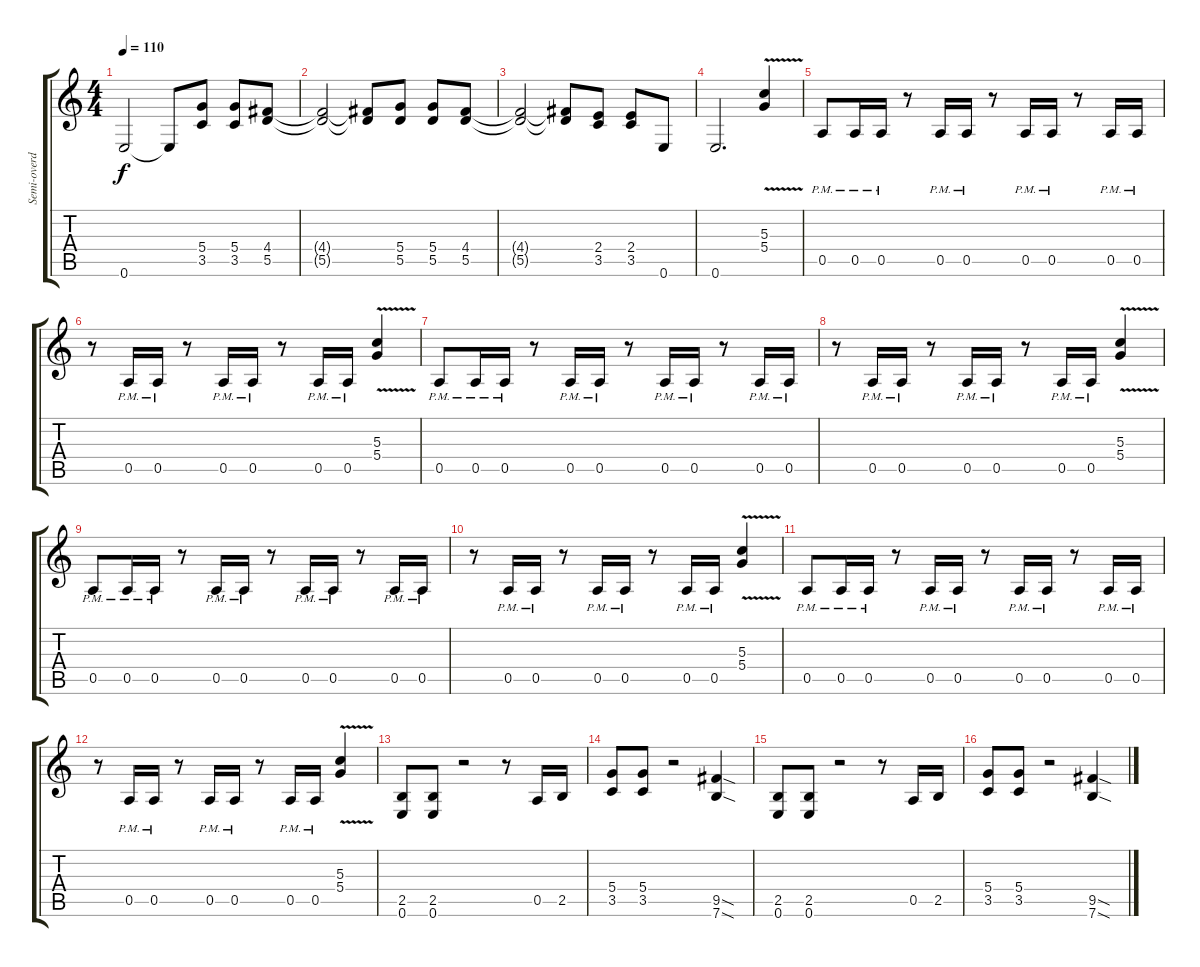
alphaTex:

\track ("Semi-overdrive guit" "Semi-overd") {instrument acousticguitarsteel}
\staff {score tabs}
\tuning (E4 B3 G3 D3 A2 E2) {hide}
\ts (4 4)
\tempo 110
\clef g2
\ks c
0.6.2{dy f} 0.6{t}.8 (5.4 3.5).8 (5.4 3.5).8 (4.4 5.5).8 |
(4.4{t} 5.5{t}).2 (4.4{t} 5.5{t}).8 (5.4 5.5).8 (5.4 5.5).8 (4.4 5.5).8 |
(4.4{t} 5.5{t}).2 (4.4{t} 5.5{t}).8 (2.4 3.5).8 (2.4 3.5).8 0.6.8 |
0.6.2{d} (5.3{v} 5.4{v}).4 |
0.5{pm}.8 0.5{pm}.16 0.5{pm}.16 r.8 0.5{pm}.16 0.5{pm}.16 r.8 0.5{pm}.16 0.5{pm}.16 r.8 0.5{pm}.16 0.5{pm}.16 |
r.8 0.5{pm}.16 0.5{pm}.16 r.8 0.5{pm}.16 0.5{pm}.16 r.8 0.5{pm}.16 0.5{pm}.16 (5.3{v} 5.4{v}).4 |
0.5{pm}.8 0.5{pm}.16 0.5{pm}.16 r.8 0.5{pm}.16 0.5{pm}.16 r.8 0.5{pm}.16 0.5{pm}.16 r.8 0.5{pm}.16 0.5{pm}.16 |
r.8 0.5{pm}.16 0.5{pm}.16 r.8 0.5{pm}.16 0.5{pm}.16 r.8 0.5{pm}.16 0.5{pm}.16 (5.3{v} 5.4{v}).4 |
0.5{pm}.8 0.5{pm}.16 0.5{pm}.16 r.8 0.5{pm}.16 0.5{pm}.16 r.8 0.5{pm}.16 0.5{pm}.16 r.8 0.5{pm}.16 0.5{pm}.16 |
r.8 0.5{pm}.16 0.5{pm}.16 r.8 0.5{pm}.16 0.5{pm}.16 r.8 0.5{pm}.16 0.5{pm}.16 (5.3{v} 5.4{v}).4 |
0.5{pm}.8 0.5{pm}.16 0.5{pm}.16 r.8 0.5{pm}.16 0.5{pm}.16 r.8 0.5{pm}.16 0.5{pm}.16 r.8 0.5{pm}.16 0.5{pm}.16 |
r.8 0.5{pm}.16 0.5{pm}.16 r.8 0.5{pm}.16 0.5{pm}.16 r.8 0.5{pm}.16 0.5{pm}.16 (5.3{v} 5.4{v}).4 |
(2.5 0.6).8 (2.5 0.6).8 r.2 r.8 0.5.16 2.5.16 |
(5.4 3.5).8 (5.4 3.5).8 r.2 (9.5{sod} 7.6{sod}).4 |
(2.5 0.6).8 (2.5 0.6).8 r.2 r.8 0.5.16 2.5.16 |
(5.4 3.5).8 (5.4 3.5).8 r.2 (9.5{sod} 7.6{sod}).4
